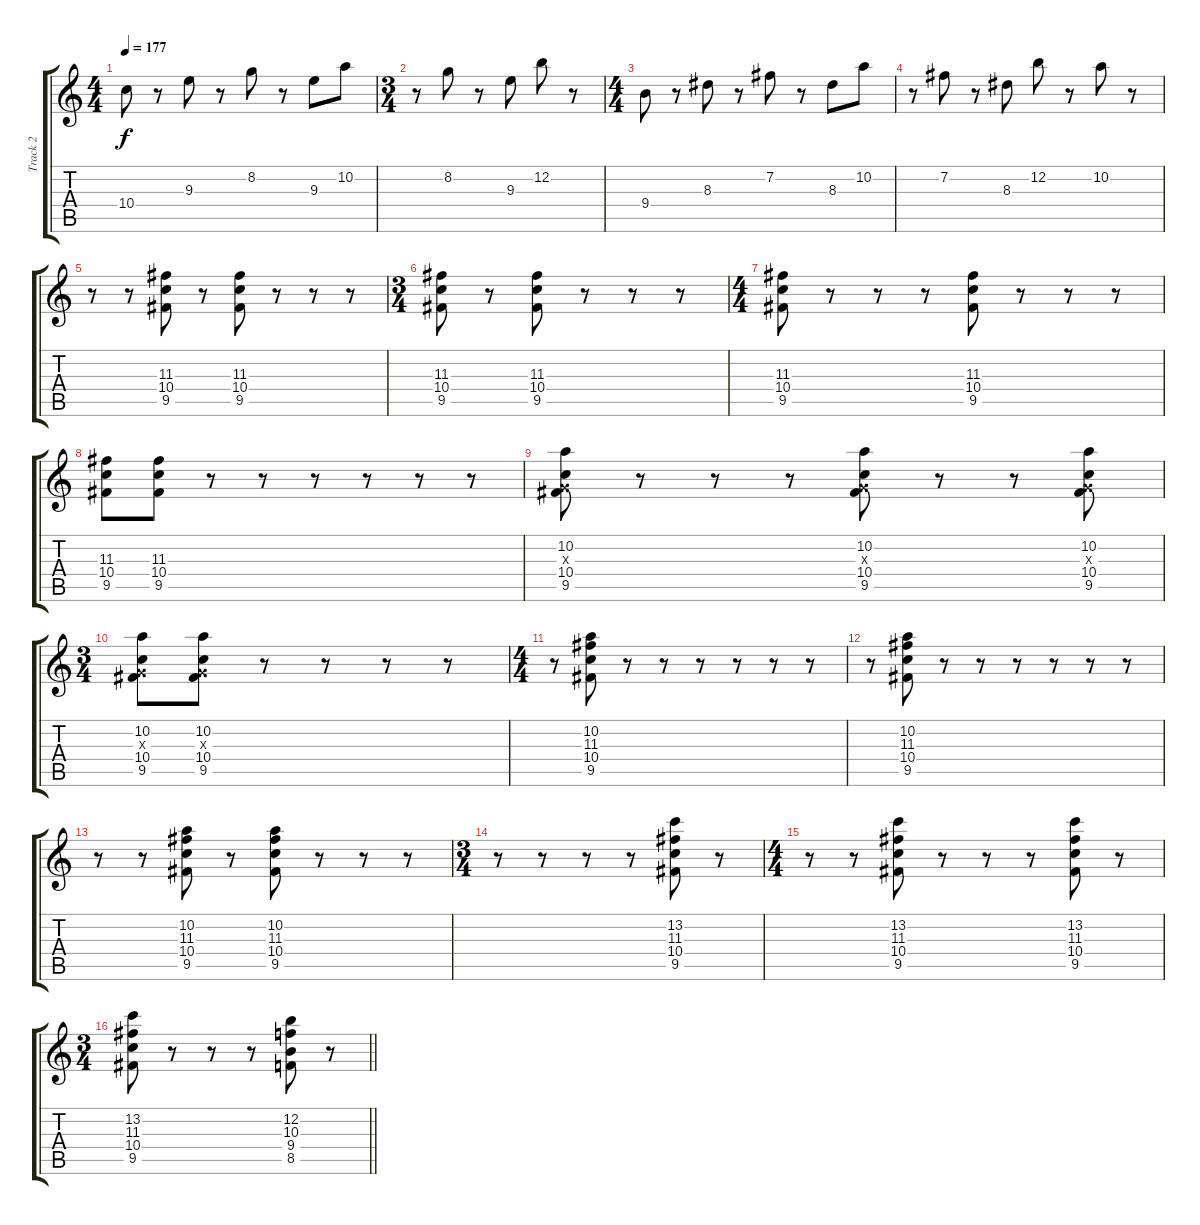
\track ("Track 2" "Track 2") {instrument electricguitarjazz}
\staff {score tabs}
\tuning (E4 B3 G3 D3 A2 E2) {hide}
\ts (4 4)
\tempo 177
\clef g2
\ks c
10.4.8{dy f} r.8 9.3.8 r.8 8.2.8 r.8 9.3.8 10.2.8 |
\ts (3 4)
r.8 8.2.8 r.8 9.3.8 12.2.8 r.8 |
\ts (4 4)
9.4.8 r.8 8.3.8 r.8 7.2.8 r.8 8.3.8 10.2.8 |
r.8 7.2.8 r.8 8.3.8 12.2.8 r.8 10.2.8 r.8 |
r.8{instrument distortionguitar} r.8 (11.3 10.4 9.5).8 r.8 (11.3 10.4 9.5).8 r.8 r.8 r.8 |
\ts (3 4)
(11.3 10.4 9.5).8 r.8 (11.3 10.4 9.5).8 r.8 r.8 r.8 |
\ts (4 4)
(11.3 10.4 9.5).8 r.8 r.8 r.8 (11.3 10.4 9.5).8 r.8 r.8 r.8 |
(11.3 10.4 9.5).8 (11.3 10.4 9.5).8 r.8 r.8 r.8 r.8 r.8 r.8 |
(10.2 0.3{x} 10.4 9.5).8 r.8 r.8 r.8 (10.2 0.3{x} 10.4 9.5).8 r.8 r.8 (10.2 0.3{x} 10.4 9.5).8 |
\ts (3 4)
(10.2 0.3{x} 10.4 9.5).8 (10.2 0.3{x} 10.4 9.5).8 r.8 r.8 r.8 r.8 |
\ts (4 4)
r.8 (10.2 11.3 10.4 9.5).8 r.8 r.8 r.8 r.8 r.8 r.8 |
r.8 (10.2 11.3 10.4 9.5).8 r.8 r.8 r.8 r.8 r.8 r.8 |
r.8 r.8 (10.2 11.3 10.4 9.5).8 r.8 (10.2 11.3 10.4 9.5).8 r.8 r.8 r.8 |
\ts (3 4)
r.8 r.8 r.8 r.8 (13.2 11.3 10.4 9.5).8 r.8 |
\ts (4 4)
r.8 r.8 (13.2 11.3 10.4 9.5).8 r.8 r.8 r.8 (13.2 11.3 10.4 9.5).8 r.8 |
\ts (3 4)
\barLineRight lightlight
(13.2 11.3 10.4 9.5).8 r.8 r.8 r.8 (12.2 10.3 9.4 8.5).8 r.8
